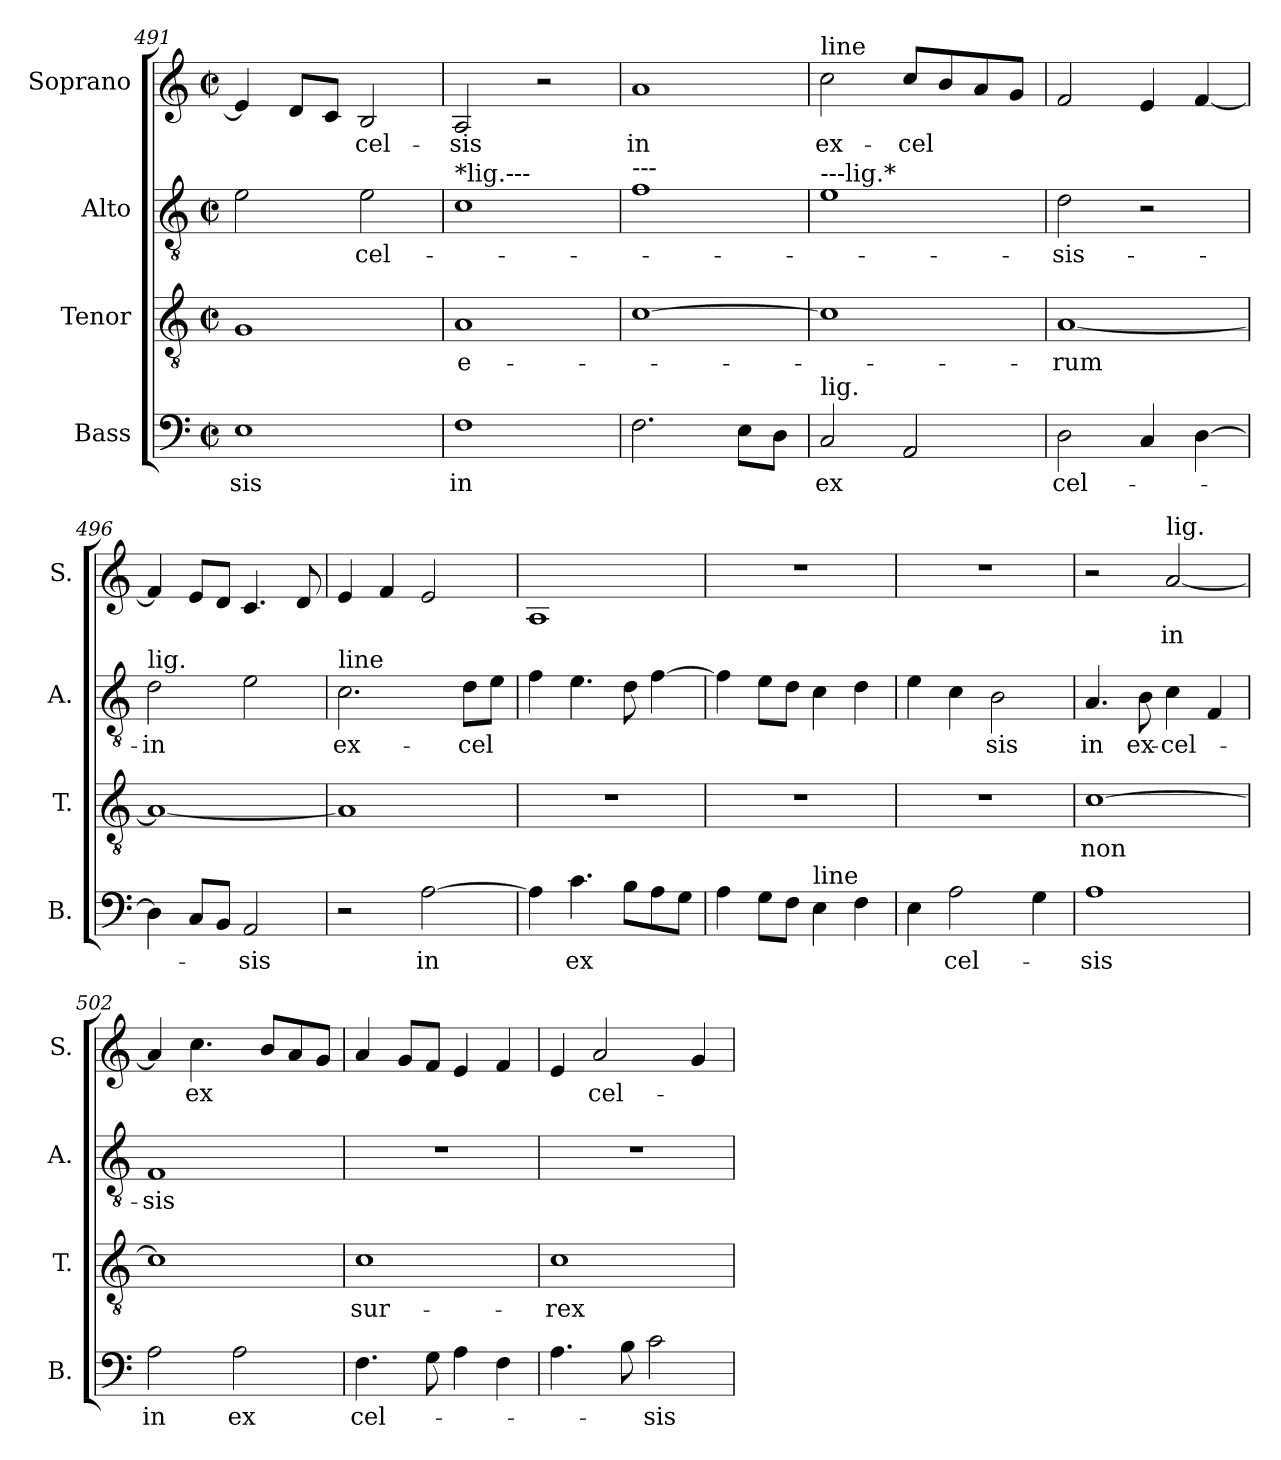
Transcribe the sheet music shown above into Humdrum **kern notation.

**kern	**text	**kern	**text	**kern	**text	**kern	**text
*part4	*part4	*part3	*part3	*part2	*part2	*part1	*part1
*staff4	*staff4	*staff3	*staff3	*staff2	*staff2	*staff1	*staff1
*I"Bass	*	*I"Tenor	*	*I"Alto	*	*I"Soprano	*
*I'B.	*	*I'T.	*	*I'A.	*	*I'S.	*
*clefF4	*	*clefGv2	*	*clefGv2	*	*clefG2	*
*k[]	*	*k[]	*	*k[]	*	*k[]	*
*M2/2	*	*M2/2	*	*M2/2	*	*M2/2	*
*met(c|)	*	*met(c|)	*	*met(c|)	*	*met(c|)	*
=491	=491	=491	=491	=491	=491	=491	=491
!	!LO:LY:b	!	!	!	!	!	!
1E	sis	1G	.	2e\	.	4e/]	.
.	.	.	.	.	.	8d/L	.
.	.	.	.	.	.	8c/J	.
!	!	!	!	!	!LO:LY:b	!	!LO:LY:b
.	.	.	.	2e\	-cel-	2B/	-cel-
=492	=492	=492	=492	=492	=492	=492	=492
!	!	!	!	!LO:TX:a:t=*lig.---	!	!	!
!	!LO:LY:b	!	!LO:LY:b	!	!	!	!LO:LY:b
1F	in	1A	-e-	1c	.	2A/	-sis
.	.	.	.	.	.	2r	.
=493	=493	=493	=493	=493	=493	=493	=493
!	!	!	!	!LO:TX:a:t=---	!	!	!
!	!	!	!	!	!	!	!LO:LY:b
2.F\	.	[1c	.	1f	.	1a	in
8E\L	.	.	.	.	.	.	.
8D\J	.	.	.	.	.	.	.
=494	=494	=494	=494	=494	=494	=494	=494
!	!	!	!	!	!	!LO:TX:a:t=line	!
!	!	!	!	!LO:TX:a:t=---lig.*	!	!	!
!LO:TX:a:t=lig.	!	!	!	!	!	!	!
!	!LO:LY:b	!	!	!	!	!	!LO:LY:b
2C/	ex	1c]	.	1e	.	2cc\	ex-
!	!	!	!	!	!	!	!LO:LY:b
2AA/	.	.	.	.	.	8cc/L	-cel
.	.	.	.	.	.	8b/	.
.	.	.	.	.	.	8a/	.
.	.	.	.	.	.	8g/J	.
=495	=495	=495	=495	=495	=495	=495	=495
!	!LO:LY:b	!	!LO:LY:b	!	!LO:LY:b	!	!
2D\	cel-	[1A	-rum	2d\	-sis-	2f/	.
4C/	.	.	.	2r	.	4e/	.
[4D\	.	.	.	.	.	[4f/	.
=496	=496	=496	=496	=496	=496	=496	=496
!	!	!	!	!LO:TX:a:t=lig.	!	!	!
!	!	!	!	!	!LO:LY:b	!	!
4D\]	.	1A_	.	2d\	-in	4f/]	.
8C/L	.	.	.	.	.	8e/L	.
8BB/J	.	.	.	.	.	8d/J	.
!	!LO:LY:b	!	!	!	!	!	!
2AA/	-sis	.	.	2e\	.	4.c/	.
.	.	.	.	.	.	8d/	.
!!LO:PB:g=z
=497	=497	=497	=497	=497	=497	=497	=497
!	!	!	!	!LO:TX:a:t=line	!	!	!
!	!	!	!	!	!LO:LY:b	!	!
2r	.	1A]	.	2.c\	ex-	4e/	.
.	.	.	.	.	.	4f/	.
!	!LO:LY:b	!	!	!	!	!	!
[2A\	in	.	.	.	.	2e/	.
!	!	!	!	!	!LO:LY:b	!	!
.	.	.	.	8d\L	-cel	.	.
.	.	.	.	8e\J	.	.	.
=498	=498	=498	=498	=498	=498	=498	=498
4A\]	.	1r	.	4f\	.	1A	.
!	!LO:LY:b	!	!	!	!	!	!
4.c\	ex	.	.	4.e\	.	.	.
8B\L	.	.	.	8d\	.	.	.
8A\	.	.	.	[4f\	.	.	.
8G\J	.	.	.	.	.	.	.
=499	=499	=499	=499	=499	=499	=499	=499
4A\	.	1r	.	4f\]	.	1r	.
8G\L	.	.	.	8e\L	.	.	.
8F\J	.	.	.	8d\J	.	.	.
!LO:TX:a:t=line	!	!	!	!	!	!	!
4E\	.	.	.	4c\	.	.	.
4F\	.	.	.	4d\	.	.	.
=500	=500	=500	=500	=500	=500	=500	=500
4E\	.	1r	.	4e\	.	1r	.
!	!LO:LY:b	!	!	!	!	!	!
2A\	cel-	.	.	4c\	.	.	.
!	!	!	!	!	!LO:LY:b	!	!
.	.	.	.	2B\	-sis	.	.
4G\	.	.	.	.	.	.	.
=501	=501	=501	=501	=501	=501	=501	=501
!	!LO:LY:b	!	!LO:LY:b	!	!LO:LY:b	!	!
1A	-sis	[1c	non	4.A/	in	2r	.
!	!	!	!	!	!LO:LY:b	!	!
.	.	.	.	8B\	ex-	.	.
!	!	!	!	!	!	!LO:TX:a:t=lig.	!
!	!	!	!	!	!LO:LY:b	!	!LO:LY:b
.	.	.	.	4c\	-cel-	[2a/	in
.	.	.	.	4F/	.	.	.
=502	=502	=502	=502	=502	=502	=502	=502
!	!LO:LY:b	!	!	!	!LO:LY:b	!	!
2A\	in	1c]	.	1F	-sis	4a/]	.
!	!	!	!	!	!	!	!LO:LY:b
.	.	.	.	.	.	4.cc\	ex
!	!LO:LY:b	!	!	!	!	!	!
2A\	ex	.	.	.	.	.	.
.	.	.	.	.	.	8b/L	.
.	.	.	.	.	.	8a/	.
.	.	.	.	.	.	8g/J	.
=503	=503	=503	=503	=503	=503	=503	=503
!	!LO:LY:b	!	!LO:LY:b	!	!	!	!
4.F\	cel-	1c	sur-	1r	.	4a/	.
.	.	.	.	.	.	8g/L	.
8G\	.	.	.	.	.	8f/J	.
4A\	.	.	.	.	.	4e/	.
4F\	.	.	.	.	.	4f/	.
=504	=504	=504	=504	=504	=504	=504	=504
!	!	!	!LO:LY:b	!	!	!	!
4.A\	.	1c	-rex-	1r	.	4e/	.
!	!	!	!	!	!	!	!LO:LY:b
.	.	.	.	.	.	2a/	cel-
8B\	.	.	.	.	.	.	.
!	!LO:LY:b	!	!	!	!	!	!
2c\	-sis	.	.	.	.	.	.
.	.	.	.	.	.	4g/	.
=	=	=	=	=	=	=	=
*-	*-	*-	*-	*-	*-	*-	*-
